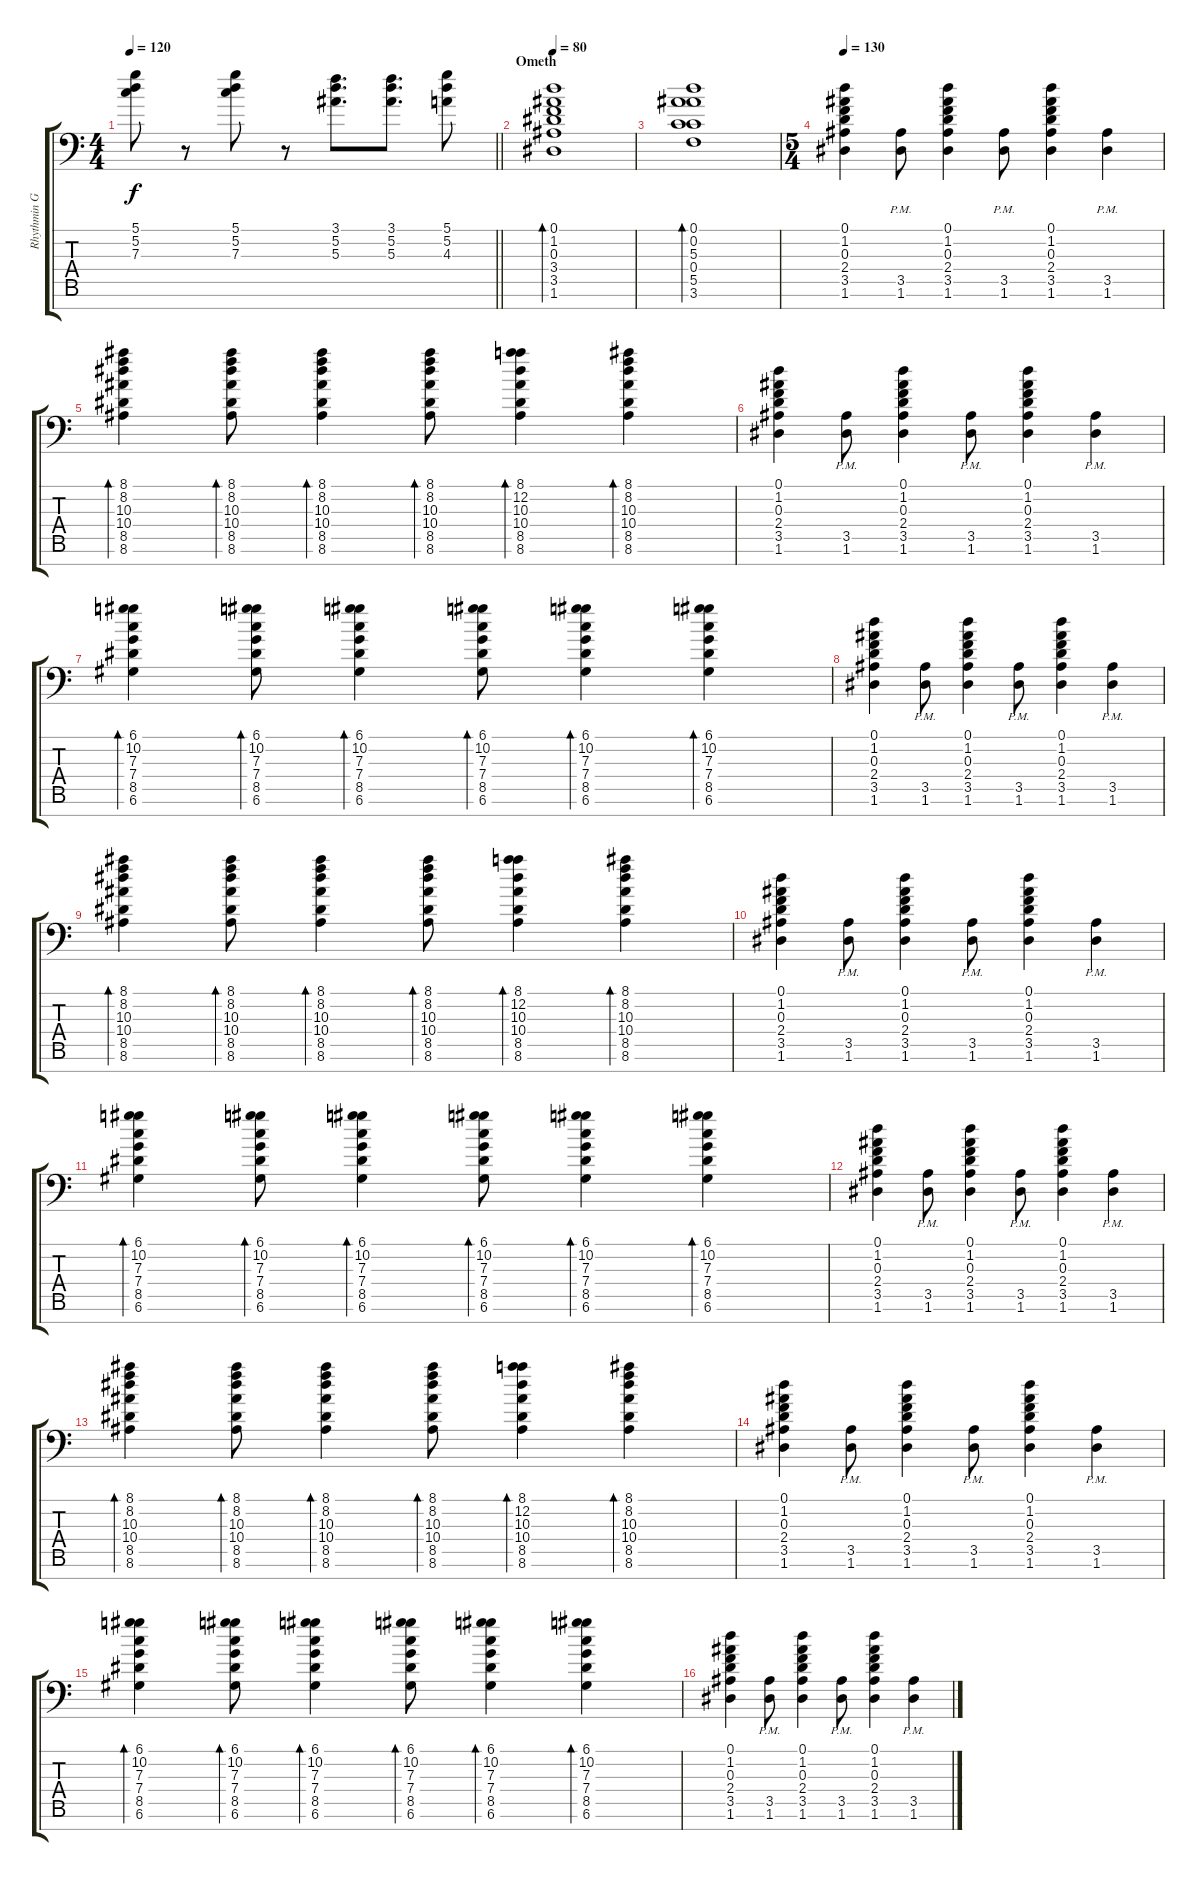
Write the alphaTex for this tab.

\track ("Rhythmin Guitar #1" "Rhythmin G") {instrument overdrivenguitar}
\staff {score tabs}
\tuning (D4 A3 F3 C3 G2 D2 G1) {hide}
\ts (4 4)
\tempo 120
\clef f4
\barLineRight lightlight
\ks c
(5.1 5.2 7.3).8{dy f} r.8 (5.1 5.2 7.3).8 r.8 (3.1 5.2 5.3).8{d} (3.1 5.2 5.3).8{d} (5.1 5.2 4.3).8 |
\section ("" "Ometh")
\tempo 80
(0.1 1.2 0.3 3.4 3.5 1.6).1{bd 480 balance 8 instrument electricguitarjazz} |
(0.1 0.2 5.3 0.4 5.5 3.6).1{bd 480} |
\ts (5 4)
\tempo 130
(0.1 1.2 0.3 2.4 3.5 1.6).4{balance 3 instrument overdrivenguitar} (3.5{pm} 1.6{pm}).8 (0.1 1.2 0.3 2.4 3.5 1.6).4 (3.5{pm} 1.6{pm}).8 (0.1 1.2 0.3 2.4 3.5 1.6).4 (3.5{pm} 1.6{pm}).4 |
(8.1 8.2 10.3 10.4 8.5 8.6).4{bd 480} (8.1 8.2 10.3 10.4 8.5 8.6).8{bd 30} (8.1 8.2 10.3 10.4 8.5 8.6).4{bd 30} (8.1 8.2 10.3 10.4 8.5 8.6).8{bd 30} (8.1 12.2 10.3 10.4 8.5 8.6).4{bd 30} (8.1 8.2 10.3 10.4 8.5 8.6).4{bd 30} |
(0.1 1.2 0.3 2.4 3.5 1.6).4 (3.5{pm} 1.6{pm}).8 (0.1 1.2 0.3 2.4 3.5 1.6).4 (3.5{pm} 1.6{pm}).8 (0.1 1.2 0.3 2.4 3.5 1.6).4 (3.5{pm} 1.6{pm}).4 |
(6.1 10.2 7.3 7.4 8.5 6.6).4{bd 480} (6.1 10.2 7.3 7.4 8.5 6.6).8{bd 30} (6.1 10.2 7.3 7.4 8.5 6.6).4{bd 30} (6.1 10.2 7.3 7.4 8.5 6.6).8{bd 30} (6.1 10.2 7.3 7.4 8.5 6.6).4{bd 30} (6.1 10.2 7.3 7.4 8.5 6.6).4{bd 30} |
(0.1 1.2 0.3 2.4 3.5 1.6).4 (3.5{pm} 1.6{pm}).8 (0.1 1.2 0.3 2.4 3.5 1.6).4 (3.5{pm} 1.6{pm}).8 (0.1 1.2 0.3 2.4 3.5 1.6).4 (3.5{pm} 1.6{pm}).4 |
(8.1 8.2 10.3 10.4 8.5 8.6).4{bd 480} (8.1 8.2 10.3 10.4 8.5 8.6).8{bd 30} (8.1 8.2 10.3 10.4 8.5 8.6).4{bd 30} (8.1 8.2 10.3 10.4 8.5 8.6).8{bd 30} (8.1 12.2 10.3 10.4 8.5 8.6).4{bd 30} (8.1 8.2 10.3 10.4 8.5 8.6).4{bd 30} |
(0.1 1.2 0.3 2.4 3.5 1.6).4 (3.5{pm} 1.6{pm}).8 (0.1 1.2 0.3 2.4 3.5 1.6).4 (3.5{pm} 1.6{pm}).8 (0.1 1.2 0.3 2.4 3.5 1.6).4 (3.5{pm} 1.6{pm}).4 |
(6.1 10.2 7.3 7.4 8.5 6.6).4{bd 480} (6.1 10.2 7.3 7.4 8.5 6.6).8{bd 30} (6.1 10.2 7.3 7.4 8.5 6.6).4{bd 30} (6.1 10.2 7.3 7.4 8.5 6.6).8{bd 30} (6.1 10.2 7.3 7.4 8.5 6.6).4{bd 30} (6.1 10.2 7.3 7.4 8.5 6.6).4{bd 30} |
(0.1 1.2 0.3 2.4 3.5 1.6).4 (3.5{pm} 1.6{pm}).8 (0.1 1.2 0.3 2.4 3.5 1.6).4 (3.5{pm} 1.6{pm}).8 (0.1 1.2 0.3 2.4 3.5 1.6).4 (3.5{pm} 1.6{pm}).4 |
(8.1 8.2 10.3 10.4 8.5 8.6).4{bd 480} (8.1 8.2 10.3 10.4 8.5 8.6).8{bd 30} (8.1 8.2 10.3 10.4 8.5 8.6).4{bd 30} (8.1 8.2 10.3 10.4 8.5 8.6).8{bd 30} (8.1 12.2 10.3 10.4 8.5 8.6).4{bd 30} (8.1 8.2 10.3 10.4 8.5 8.6).4{bd 30} |
(0.1 1.2 0.3 2.4 3.5 1.6).4 (3.5{pm} 1.6{pm}).8 (0.1 1.2 0.3 2.4 3.5 1.6).4 (3.5{pm} 1.6{pm}).8 (0.1 1.2 0.3 2.4 3.5 1.6).4 (3.5{pm} 1.6{pm}).4 |
(6.1 10.2 7.3 7.4 8.5 6.6).4{bd 480} (6.1 10.2 7.3 7.4 8.5 6.6).8{bd 30} (6.1 10.2 7.3 7.4 8.5 6.6).4{bd 30} (6.1 10.2 7.3 7.4 8.5 6.6).8{bd 30} (6.1 10.2 7.3 7.4 8.5 6.6).4{bd 30} (6.1 10.2 7.3 7.4 8.5 6.6).4{bd 30} |
(0.1 1.2 0.3 2.4 3.5 1.6).4 (3.5{pm} 1.6{pm}).8 (0.1 1.2 0.3 2.4 3.5 1.6).4 (3.5{pm} 1.6{pm}).8 (0.1 1.2 0.3 2.4 3.5 1.6).4 (3.5{pm} 1.6{pm}).4
